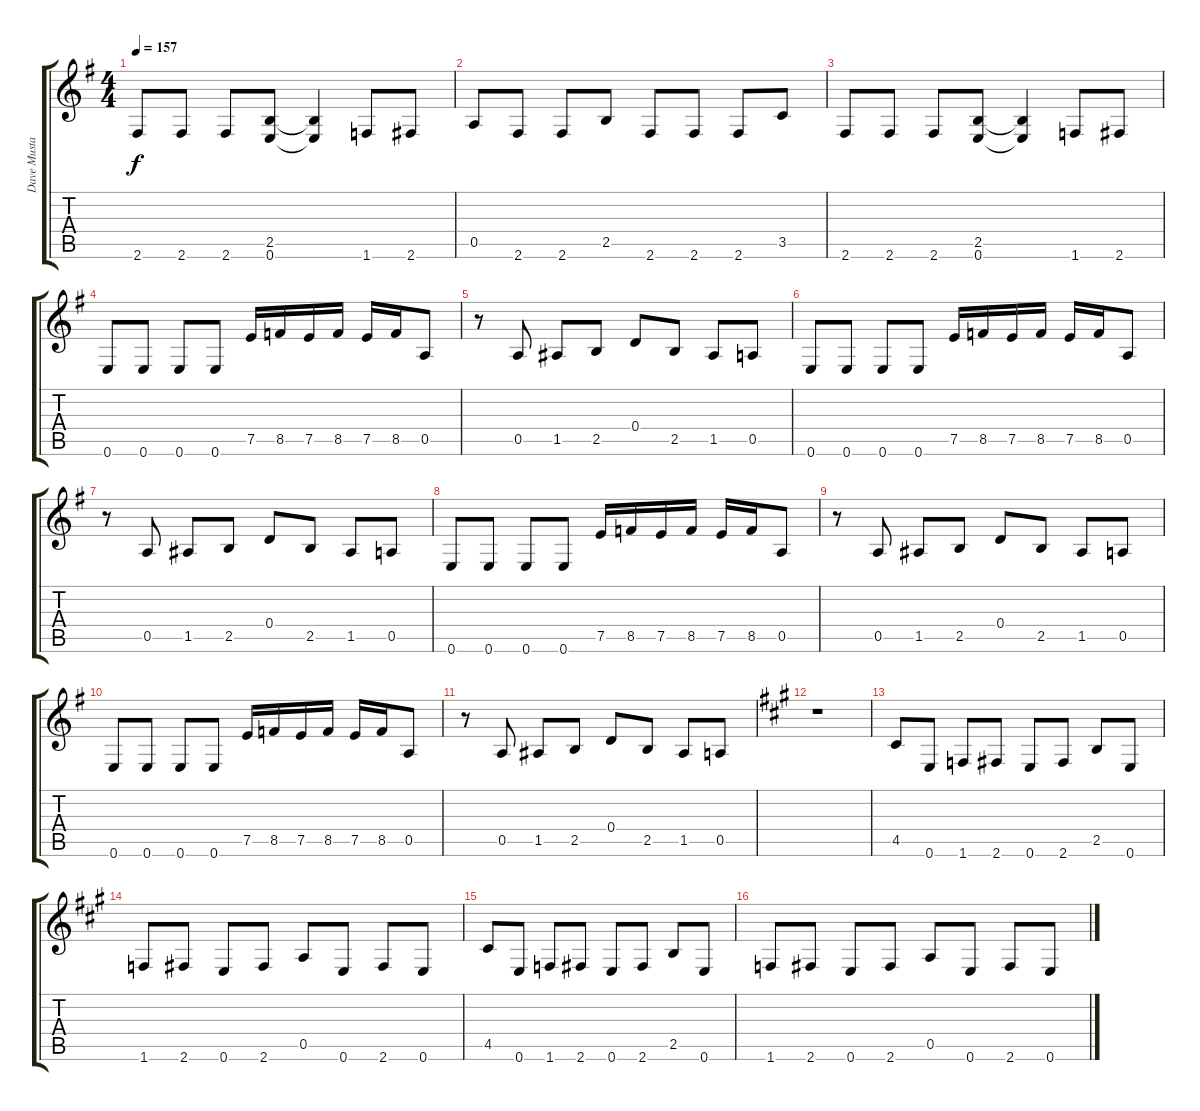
\track ("Dave Mustaine" "Dave Musta") {instrument distortionguitar}
\staff {score tabs}
\tuning (E4 B3 G3 D3 A2 E2) {hide}
\ts (4 4)
\tempo 157
\clef g2
\ks g
2.6.8{dy f} 2.6.8 2.6.8 (2.5 0.6).8 (2.5{t} 0.6{t}).4 1.6.8 2.6.8 |
0.5.8 2.6.8 2.6.8 2.5.8 2.6.8 2.6.8 2.6.8 3.5.8 |
2.6.8 2.6.8 2.6.8 (2.5 0.6).8 (2.5{t} 0.6{t}).4 1.6.8 2.6.8 |
0.6.8 0.6.8 0.6.8 0.6.8 7.5.16 8.5.16 7.5.16 8.5.16 7.5.16 8.5.16 0.5.8 |
r.8 0.5.8 1.5.8 2.5.8 0.4.8 2.5.8 1.5.8 0.5.8 |
0.6.8 0.6.8 0.6.8 0.6.8 7.5.16 8.5.16 7.5.16 8.5.16 7.5.16 8.5.16 0.5.8 |
r.8 0.5.8 1.5.8 2.5.8 0.4.8 2.5.8 1.5.8 0.5.8 |
0.6.8 0.6.8 0.6.8 0.6.8 7.5.16 8.5.16 7.5.16 8.5.16 7.5.16 8.5.16 0.5.8 |
r.8 0.5.8 1.5.8 2.5.8 0.4.8 2.5.8 1.5.8 0.5.8 |
0.6.8 0.6.8 0.6.8 0.6.8 7.5.16 8.5.16 7.5.16 8.5.16 7.5.16 8.5.16 0.5.8 |
r.8 0.5.8 1.5.8 2.5.8 0.4.8 2.5.8 1.5.8 0.5.8 |
\ks a
r.1 |
4.5.8 0.6.8 1.6.8 2.6.8 0.6.8 2.6.8 2.5.8 0.6.8 |
1.6.8 2.6.8 0.6.8 2.6.8 0.5.8 0.6.8 2.6.8 0.6.8 |
4.5.8 0.6.8 1.6.8 2.6.8 0.6.8 2.6.8 2.5.8 0.6.8 |
1.6.8 2.6.8 0.6.8 2.6.8 0.5.8 0.6.8 2.6.8 0.6.8
